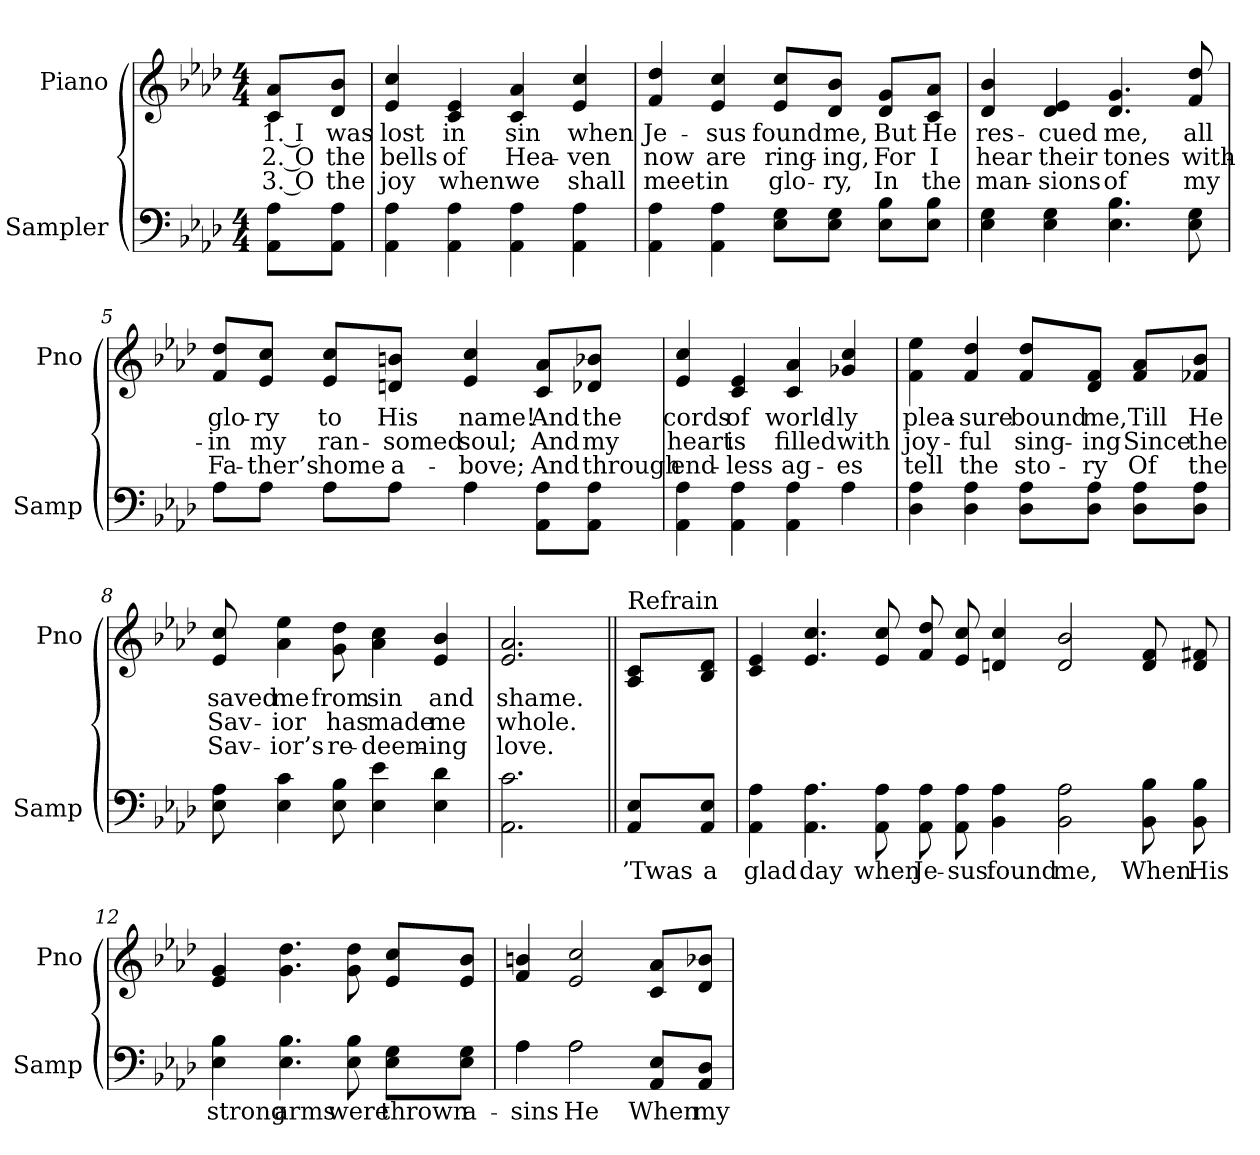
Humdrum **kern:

**kern	**text	**kern	**text	**text	**text
*part2	*part2	*part1	*part1	*part1	*part1
*staff2	*staff2	*staff1	*staff1	*staff1	*staff1
*I"Sampler	*	*I"Piano	*	*	*
*I'Samp	*	*I'Pno	*	*	*
*clefF4	*	*clefG2	*	*	*
*k[b-e-a-d-]	*	*k[b-e-a-d-]	*	*	*
*A-:	*	*A-:	*	*	*
*M4/4	*	*M4/4	*	*	*
=1	=1	=1	=1	=1	=1
8AA-\ 8A-\L	.	8c/ 8a-/L	1. I	2. O	3. O
8AA-\ 8A-\J	.	8d-/ 8b-/J	was	the	the
=2	=2	=2	=2	=2	=2
4AA- 4A-	.	4e- 4cc	lost	bells	joy
4AA- 4A-	.	4c 4e-	in	of	when
4AA- 4A-	.	4c 4a-	sin	Hea-	we
4AA- 4A-	.	4e- 4cc	when	-ven	shall
=3	=3	=3	=3	=3	=3
4AA- 4A-	.	4f 4dd-	Je-	now	meet
4AA- 4A-	.	4e- 4cc	-sus	are	in
8E-\ 8G\L	.	8e-/ 8cc/L	found	ring-	glo-
8E-\ 8G\J	.	8d-/ 8b-/J	me,	-ing,	-ry,
8E-\ 8B-\L	.	8d-/ 8g/L	But	For	In
8E-\ 8B-\J	.	8c/ 8a-/J	He	I	the
=4	=4	=4	=4	=4	=4
4E- 4G	.	4d- 4b-	res-	hear	man-
4E- 4G	.	4d-/ 4e-/	-cued	their	-sions
4.E- 4.B-	.	4.d- 4.g	me,	tones	of
8E- 8G	.	8f 8dd-	all	with-	my
=5	=5	=5	=5	=5	=5
8A-\L	.	8f/ 8dd-/L	glo-	-in	Fa-
8A-\J	.	8e-/ 8cc/J	-ry	my	-ther’s
8A-\L	.	8e-/ 8cc/L	to	ran-	home
8A-\J	.	8dn/ 8bn/J	His	-somed	a-
4A-	.	4e- 4cc	name!	soul;	-bove;
8AA-\ 8A-\L	.	8c/ 8a-/L	And	And	And
8AA-\ 8A-\J	.	8d-X/ 8b-X/J	the	my	through
=6	=6	=6	=6	=6	=6
4AA- 4A-	.	4e- 4cc	cords	heart	end-
4AA- 4A-	.	4c 4e-	of	is	-less
4AA- 4A-	.	4c 4a-	world-	filled	ag-
4A-	.	4g-X 4cc	-ly	with	-es
=7	=7	=7	=7	=7	=7
4D- 4A-	.	4f 4ee-	plea-	joy-	tell
4D- 4A-	.	4f 4dd-	-sure	-ful	the
8D-\ 8A-\L	.	8f/ 8dd-/L	bound	sing-	sto-
8D-\ 8A-\J	.	8d-/ 8f/J	me,	-ing	-ry
8D-\ 8A-\L	.	8f/ 8a-/L	Till	Since	Of
8D-\ 8A-\J	.	8f-X/ 8b-/J	He	the	the
=8	=8	=8	=8	=8	=8
8E- 8A-	.	8e- 8cc	saved	Sav-	Sav-
4E- 4c	.	4a-\ 4ee-\	me	-ior	-ior’s
8E- 8B-	.	8g 8dd-	from	has	re-
4E- 4e-	.	4a- 4cc	sin	made	-deem-
4E- 4d-	.	4e- 4b-	and	me	-ing
=9	=9	=9	=9	=9	=9
2.AA- 2.c	.	2.e- 2.a-	shame.	whole.	love.
=10||	=10||	=10||	=10||	=10||	=10||
!	!	!LO:TX:t=Refrain	!	!	!
8AA-/ 8E-/L	’Twas	8A-/ 8c/L	.	.	.
8AA-/ 8E-/J	a	8B-/ 8d-/J	.	.	.
=11	=11	=11	=11	=11	=11
4AA- 4A-	glad	4c 4e-	.	.	.
4.AA- 4.A-	day	4.e- 4.cc	.	.	.
8AA- 8A-	when	8e- 8cc	.	.	.
8AA- 8A-	Je-	8f 8dd-	.	.	.
8AA- 8A-	-sus	8e- 8cc	.	.	.
4BB- 4A-	found	4dn 4cc	.	.	.
2BB- 2A-	me,	2d 2b-	.	.	.
8BB- 8B-	When	8d 8f	.	.	.
8BB- 8B-	His	8d 8f#X	.	.	.
=12	=12	=12	=12	=12	=12
4E- 4B-	strong	4e- 4g	.	.	.
4.E- 4.B-	arms	4.g 4.dd-	.	.	.
8E- 8B-	were	8g 8dd-	.	.	.
8E-\ 8G\L	thrown	8e-/ 8cc/L	.	.	.
8E-\ 8G\J	a-	8e-/ 8b-/J	.	.	.
=13	=13	=13	=13	=13	=13
*^	*	*	*	*	*
4A-\	4A-	sins	4f 4bn	.	.	.
2A-\	2A-	He	2e- 2cc	.	.	.
8AA-/ 8E-/L	4ryy	When	8c/ 8a-/L	.	.	.
8AA-/ 8D-/J	.	my	8d-/ 8b-X/J	.	.	.
*v	*v	*	*	*	*	*
=	=	=	=	=	=
*-	*-	*-	*-	*-	*-
